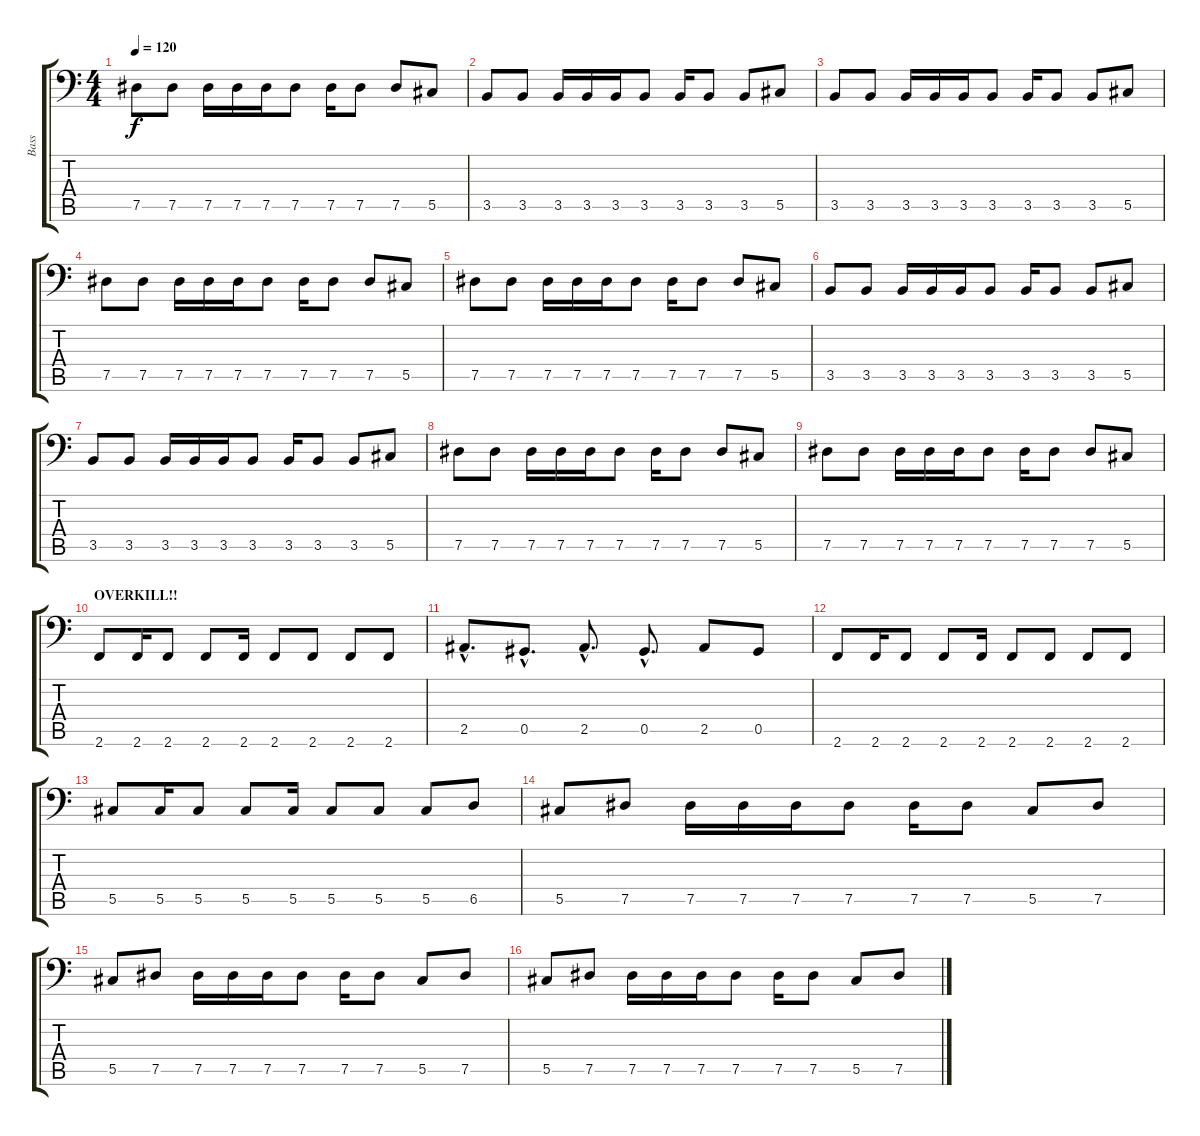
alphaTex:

\track ("Bass" "Bass") {instrument distortionguitar}
\staff {score tabs}
\tuning (Eb3 Bb2 Gb2 Db2 Ab1 Eb1) {hide}
\ts (4 4)
\tempo 120
\clef f4
\ks c
7.5.8{dy f} 7.5.8 7.5.16 7.5.16 7.5.16 7.5.8 7.5.16 7.5.8 7.5.8 5.5.8 |
3.5.8 3.5.8 3.5.16 3.5.16 3.5.16 3.5.8 3.5.16 3.5.8 3.5.8 5.5.8 |
3.5.8 3.5.8 3.5.16 3.5.16 3.5.16 3.5.8 3.5.16 3.5.8 3.5.8 5.5.8 |
7.5.8 7.5.8 7.5.16 7.5.16 7.5.16 7.5.8 7.5.16 7.5.8 7.5.8 5.5.8 |
7.5.8 7.5.8 7.5.16 7.5.16 7.5.16 7.5.8 7.5.16 7.5.8 7.5.8 5.5.8 |
3.5.8 3.5.8 3.5.16 3.5.16 3.5.16 3.5.8 3.5.16 3.5.8 3.5.8 5.5.8 |
3.5.8 3.5.8 3.5.16 3.5.16 3.5.16 3.5.8 3.5.16 3.5.8 3.5.8 5.5.8 |
7.5.8 7.5.8 7.5.16 7.5.16 7.5.16 7.5.8 7.5.16 7.5.8 7.5.8 5.5.8 |
7.5.8 7.5.8 7.5.16 7.5.16 7.5.16 7.5.8 7.5.16 7.5.8 7.5.8 5.5.8 |
\section ("" "OVERKILL!!")
2.6.8 2.6.16 2.6.8 2.6.8 2.6.16 2.6.8 2.6.8 2.6.8 2.6.8 |
2.5{hac}.8{d} 0.5{hac}.8{d} 2.5{hac}.8{d} 0.5{hac}.8{d} 2.5.8 0.5.8 |
2.6.8 2.6.16 2.6.8 2.6.8 2.6.16 2.6.8 2.6.8 2.6.8 2.6.8 |
5.5.8 5.5.16 5.5.8 5.5.8 5.5.16 5.5.8 5.5.8 5.5.8 6.5.8 |
5.5.8 7.5.8 7.5.16 7.5.16 7.5.16 7.5.8 7.5.16 7.5.8 5.5.8 7.5.8 |
5.5.8 7.5.8 7.5.16 7.5.16 7.5.16 7.5.8 7.5.16 7.5.8 5.5.8 7.5.8 |
5.5.8 7.5.8 7.5.16 7.5.16 7.5.16 7.5.8 7.5.16 7.5.8 5.5.8 7.5.8
